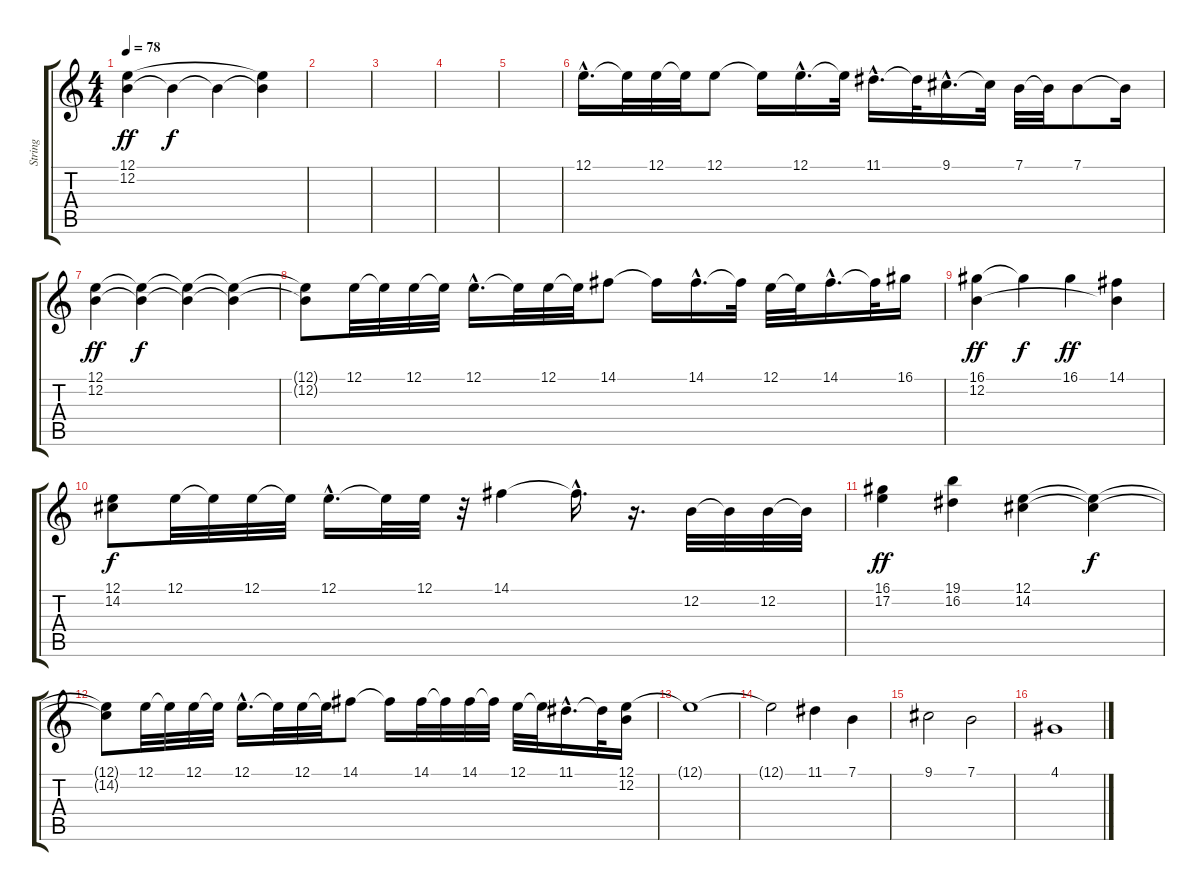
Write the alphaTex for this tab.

\track ("String" "String") {instrument stringensemble1}
\staff {score tabs}
\tuning (E4 B3 G3 D3 A2 E2) {hide}
\ts (4 4)
\tempo 78
\clef g2
\ks c
(12.1 12.2).4{dy ff} 12.2{t}.4{dy f} 12.2{t}.4 (12.1{t} 12.2{t}).4 |
|
|
|
|
12.1{hac}.16{d} 12.1{t}.32 12.1.32 12.1{t}.32 12.1.8 12.1{t}.16 12.1{hac}.16{d} 12.1{t}.32 11.1{hac}.16{d} 11.1{t}.32 9.1{hac}.16{d} 9.1{t}.32 7.1.32 7.1{t}.32 7.1.8 7.1{t}.16 |
(12.1 12.2).4{dy ff} (12.1{t} 12.2{t}).4{dy f} (12.1{t} 12.2{t}).4 (12.1{t} 12.2{t}).4 |
(12.1{t} 12.2{t}).8 12.1.32 12.1{t}.32 12.1.32 12.1{t}.32 12.1{hac}.16{d} 12.1{t}.32 12.1.32 12.1{t}.32 14.1.8 14.1{t}.16 14.1{hac}.16{d} 14.1{t}.32 12.1.32 12.1{t}.32 14.1{hac}.16{d} 14.1{t}.32 16.1.16 |
(16.1 12.2).4{dy ff} 16.1{t}.4{dy f} 16.1.4{dy ff} (14.1 12.2{t}).4 |
(12.1 14.2).8{dy f} 12.1.32 12.1{t}.32 12.1.32 12.1{t}.32 12.1{hac}.16{d} 12.1{t}.32 12.1.32 r.32 14.1.4 14.1{hac t}.16{d} r.16{d} 12.2.32 12.2{t}.32 12.2.32 12.2{t}.32 |
(16.1 17.2).4{dy ff} (19.1 16.2).4 (12.1 14.2).4 (12.1{t} 14.2{t}).4{dy f} |
(12.1{t} 14.2{t}).8 12.1.32 12.1{t}.32 12.1.32 12.1{t}.32 12.1{hac}.16{d} 12.1{t}.32 12.1.32 12.1{t}.32 14.1.8 14.1{t}.16 14.1.32 14.1{t}.32 14.1.32 14.1{t}.32 12.1.32 12.1{t}.32 11.1{hac}.16{d} 11.1{t}.32 (12.1 12.2).16 |
12.1{t}.1 |
12.1{t}.2 11.1.4 7.1.4 |
9.1.2 7.1.2 |
4.1.1
